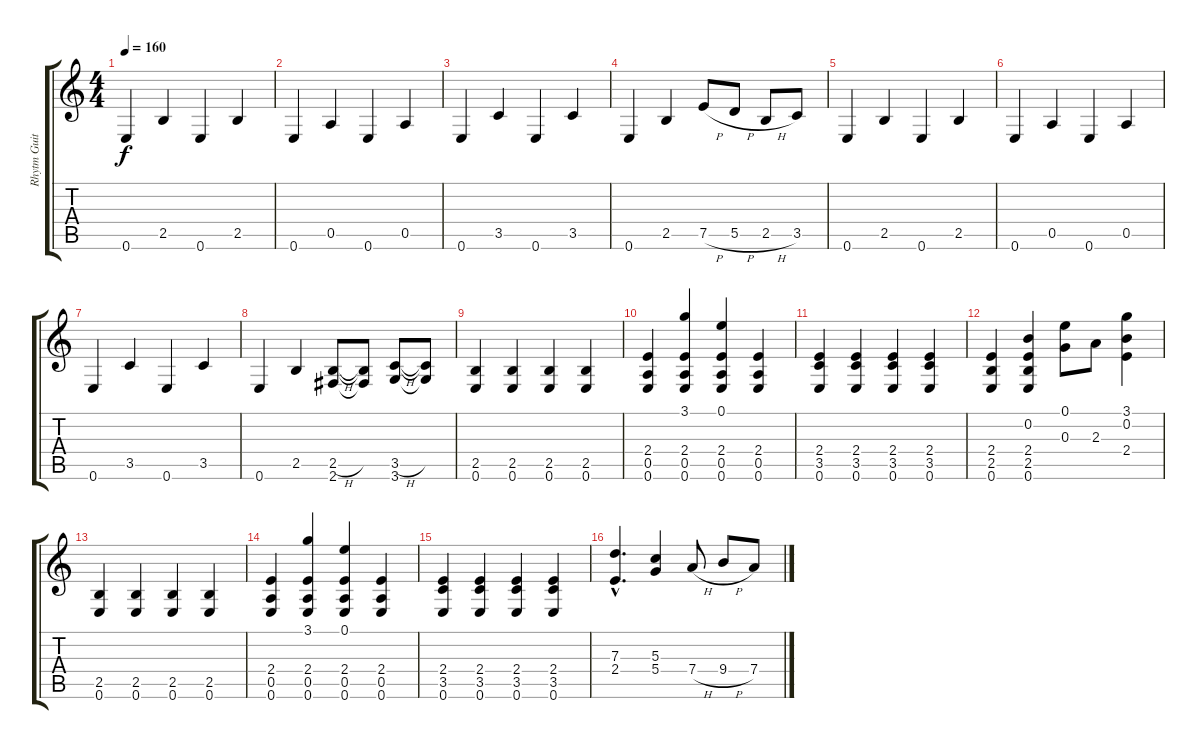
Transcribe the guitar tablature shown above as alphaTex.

\track ("Rhytm Guitar (Nils)" "Rhytm Guit") {instrument acousticguitarsteel}
\staff {score tabs}
\tuning (E4 B3 G3 D3 A2 E2) {hide}
\ts (4 4)
\tempo 160
\clef g2
\ks c
0.6.4{dy f instrument acousticguitarsteel} 2.5.4 0.6.4 2.5.4 |
0.6.4 0.5.4 0.6.4 0.5.4 |
0.6.4 3.5.4 0.6.4 3.5.4 |
0.6.4 2.5.4 7.5{h}.8 5.5{h}.8 2.5{h}.8 3.5.8 |
0.6.4 2.5.4 0.6.4 2.5.4 |
0.6.4 0.5.4 0.6.4 0.5.4 |
0.6.4 3.5.4 0.6.4 3.5.4 |
0.6.4 2.5.4 (2.5{h} 2.6).8 (2.5{t} 2.6{t}).8 (3.5{h} 3.6).8 (3.5{t} 3.6{t}).8 |
(2.5 0.6).4 (2.5 0.6).4 (2.5 0.6).4 (2.5 0.6).4 |
(2.4 0.5 0.6).4 (3.1 2.4 0.5 0.6).4 (0.1 2.4 0.5 0.6).4 (2.4 0.5 0.6).4 |
(2.4 3.5 0.6).4 (2.4 3.5 0.6).4 (2.4 3.5 0.6).4 (2.4 3.5 0.6).4 |
(2.4 2.5 0.6).4 (0.2 2.4 2.5 0.6).4 (0.1 0.3).8 2.3.8 (3.1 0.2 2.4).4 |
(2.5 0.6).4 (2.5 0.6).4 (2.5 0.6).4 (2.5 0.6).4 |
(2.4 0.5 0.6).4 (3.1 2.4 0.5 0.6).4 (0.1 2.4 0.5 0.6).4 (2.4 0.5 0.6).4 |
(2.4 3.5 0.6).4 (2.4 3.5 0.6).4 (2.4 3.5 0.6).4 (2.4 3.5 0.6).4 |
(7.3{hac} 2.4{hac}).4{d} (5.3 5.4).4 7.4{h}.8 9.4{h}.8 7.4.8
